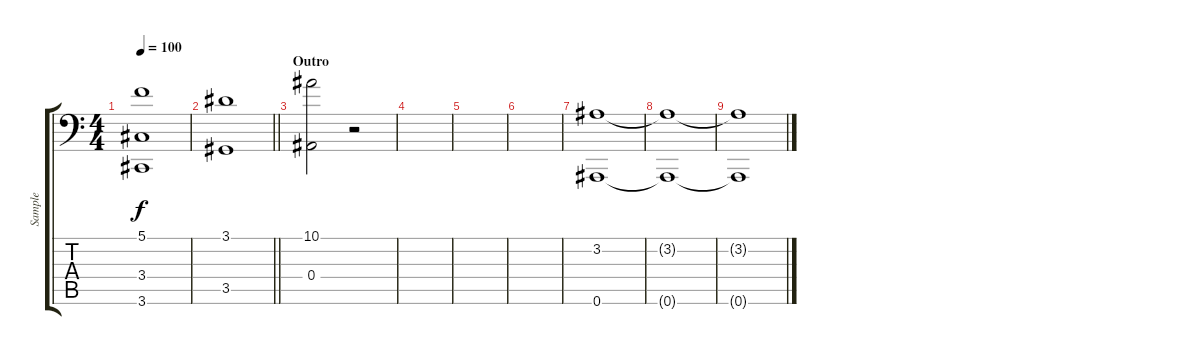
\track ("Sample" "Sample") {instrument choiraahs}
\staff {score tabs}
\tuning (C4 G3 Eb3 Bb2 F2 Bb1) {hide}
\ts (4 4)
\tempo 100
\clef f4
\ks c
(5.1 3.4 3.6).1{dy f} |
\barLineRight lightlight
(3.1 3.5).1 |
\section ("" "Outro")
(10.1 0.4).2 r.2 |
|
|
|
(3.2 0.6).1{volume 8} |
(3.2{t} 0.6{t}).1 |
(3.2{t} 0.6{t}).1
